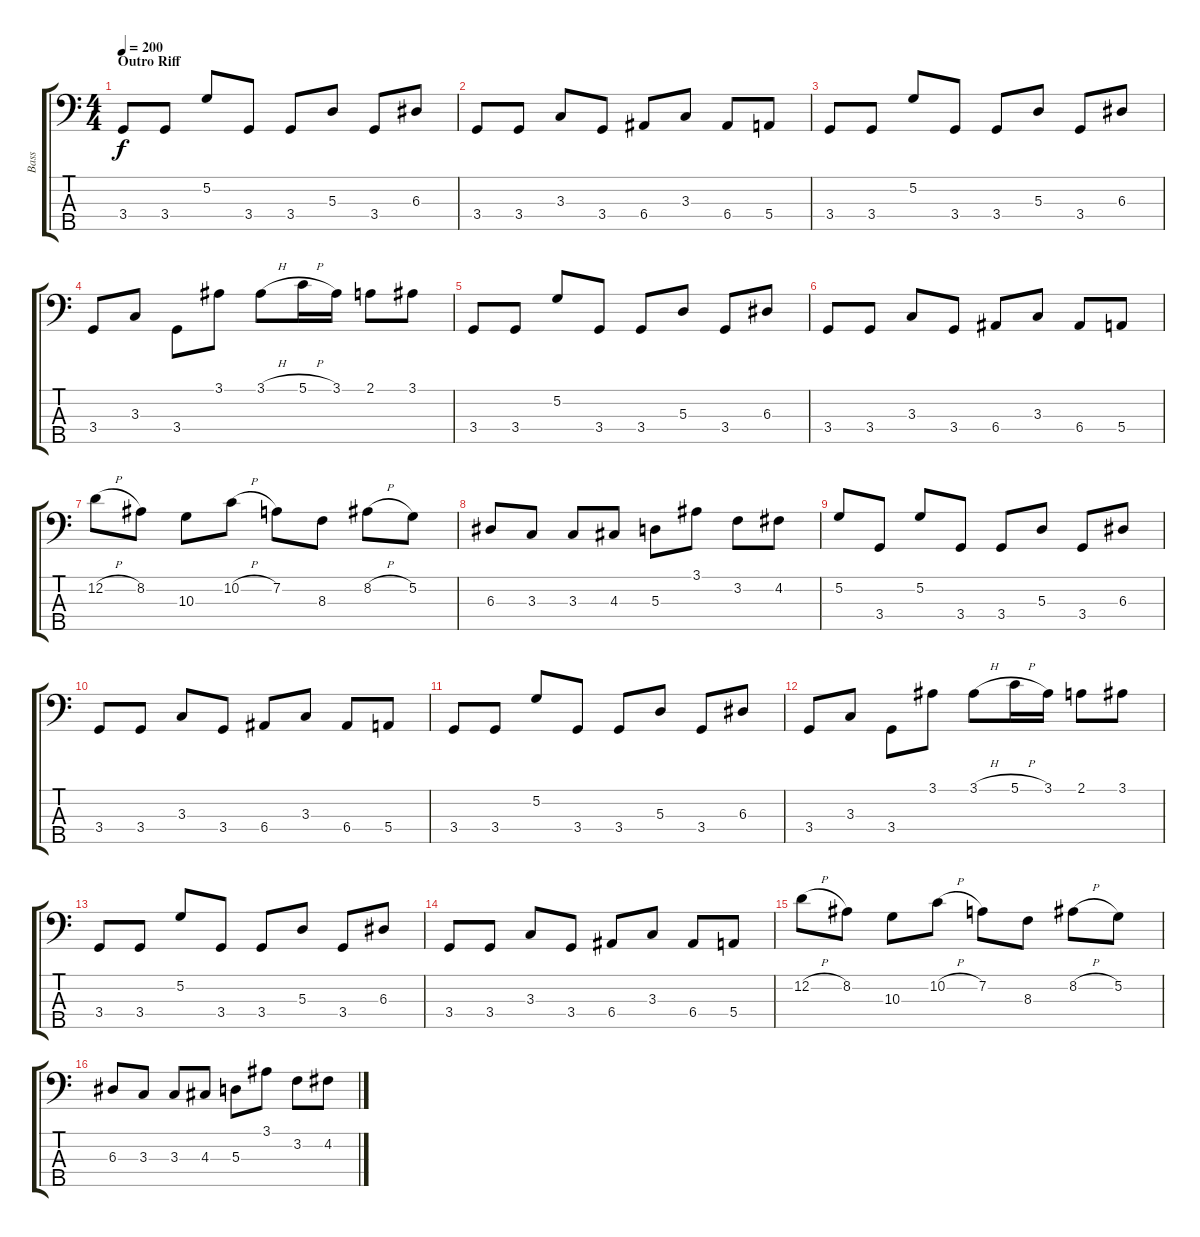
\track ("Bass" "Bass") {instrument electricbassfinger}
\staff {score tabs}
\tuning (G2 D2 A1 E1 B0) {hide}
\ts (4 4)
\section ("" "Outro Riff")
\tempo 200
\clef f4
\ks c
3.4.8{dy f} 3.4.8 5.2.8 3.4.8 3.4.8 5.3.8 3.4.8 6.3.8 |
3.4.8 3.4.8 3.3.8 3.4.8 6.4.8 3.3.8 6.4.8 5.4.8 |
3.4.8 3.4.8 5.2.8 3.4.8 3.4.8 5.3.8 3.4.8 6.3.8 |
3.4.8 3.3.8 3.4.8 3.1.8 3.1{h}.8 5.1{h}.16 3.1.16 2.1.8 3.1.8 |
3.4.8 3.4.8 5.2.8 3.4.8 3.4.8 5.3.8 3.4.8 6.3.8 |
3.4.8 3.4.8 3.3.8 3.4.8 6.4.8 3.3.8 6.4.8 5.4.8 |
12.2{h}.8 8.2.8 10.3.8 10.2{h}.8 7.2.8 8.3.8 8.2{h}.8 5.2.8 |
6.3.8 3.3.8 3.3.8 4.3.8 5.3.8 3.1.8 3.2.8 4.2.8 |
5.2.8 3.4.8 5.2.8 3.4.8 3.4.8 5.3.8 3.4.8 6.3.8 |
3.4.8 3.4.8 3.3.8 3.4.8 6.4.8 3.3.8 6.4.8 5.4.8 |
3.4.8 3.4.8 5.2.8 3.4.8 3.4.8 5.3.8 3.4.8 6.3.8 |
3.4.8 3.3.8 3.4.8 3.1.8 3.1{h}.8 5.1{h}.16 3.1.16 2.1.8 3.1.8 |
3.4.8 3.4.8 5.2.8 3.4.8 3.4.8 5.3.8 3.4.8 6.3.8 |
3.4.8 3.4.8 3.3.8 3.4.8 6.4.8 3.3.8 6.4.8 5.4.8 |
12.2{h}.8 8.2.8 10.3.8 10.2{h}.8 7.2.8 8.3.8 8.2{h}.8 5.2.8 |
6.3.8 3.3.8 3.3.8 4.3.8 5.3.8 3.1.8 3.2.8 4.2.8
